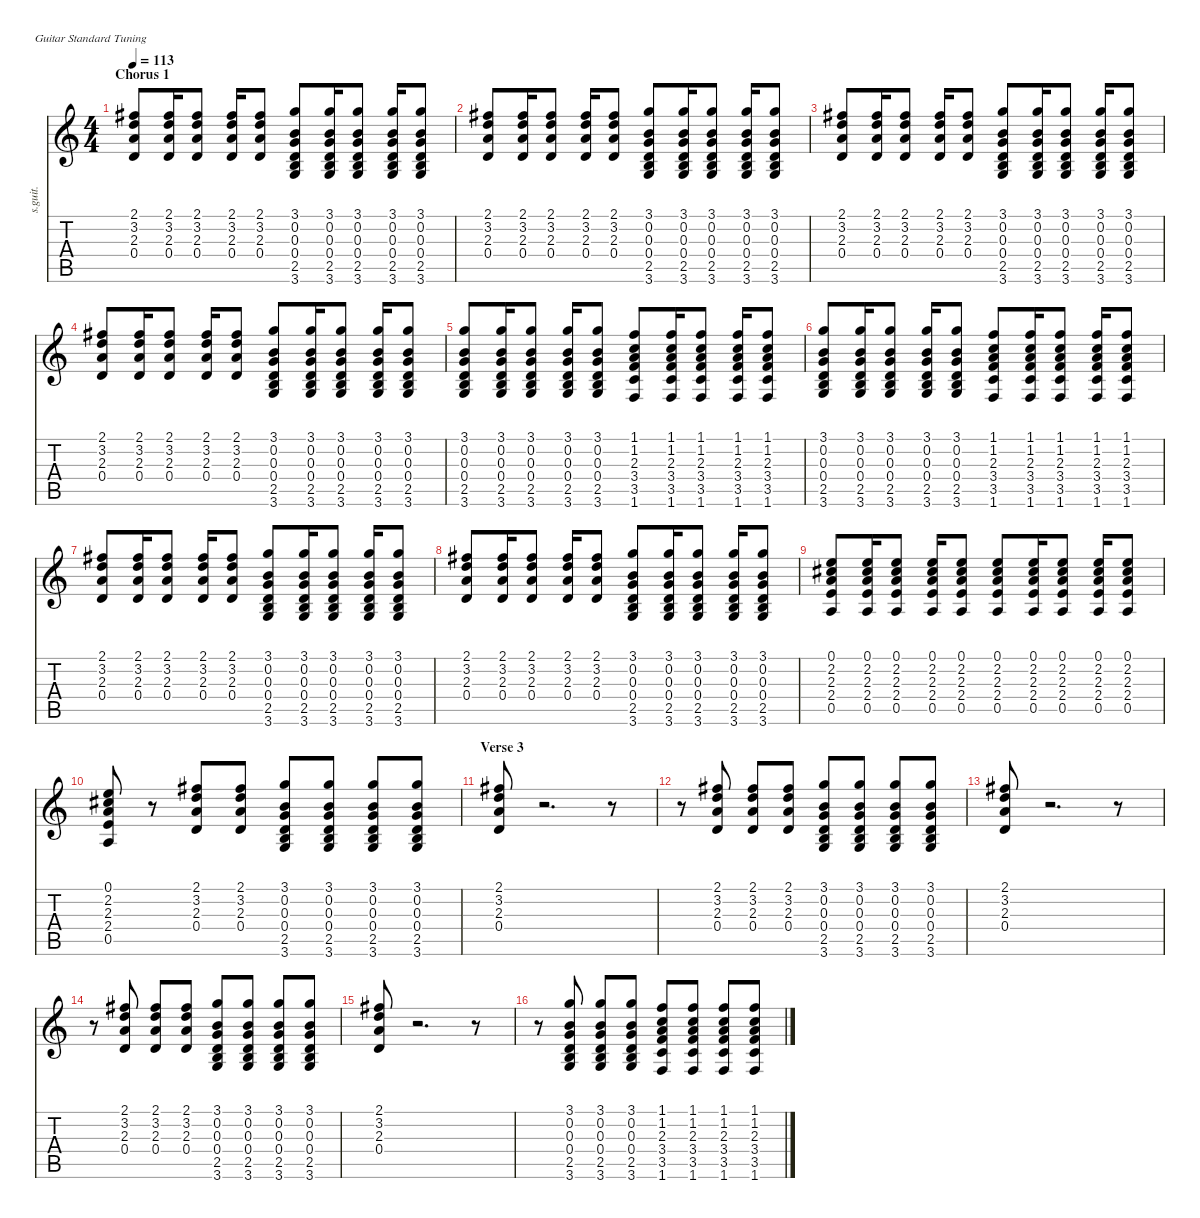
\defaultSystemsLayout 4
\hideDynamics
\bracketExtendMode nobrackets
\track ("Guitar (Left)" "s.guit.") {instrument overdrivenguitar}
\staff {score tabs}
\tuning (E4 B3 G3 D3 A2 E2)
\ts (4 4)
\section ("" "Chorus 1")
\tempo 113
\clef g2
\ks c
(2.1{acc #} 3.2 2.3 0.4).8{lyrics (0 "") lyrics (1 "") lyrics (2 "") lyrics (3 "") lyrics (4 "") dy f} (2.1{acc #} 3.2 2.3 0.4).16{lyrics (0 "") lyrics (1 "") lyrics (2 "") lyrics (3 "") lyrics (4 "")} (2.1{acc #} 3.2 2.3 0.4).8{lyrics (0 "") lyrics (1 "") lyrics (2 "") lyrics (3 "") lyrics (4 "")} (2.1{acc #} 3.2 2.3 0.4).16{lyrics (0 "") lyrics (1 "") lyrics (2 "") lyrics (3 "") lyrics (4 "")} (2.1{acc #} 3.2 2.3 0.4).8{lyrics (0 "") lyrics (1 "") lyrics (2 "") lyrics (3 "") lyrics (4 "")} (3.1 0.2 0.3 0.4 2.5 3.6).8{lyrics (0 "") lyrics (1 "") lyrics (2 "") lyrics (3 "") lyrics (4 "")} (3.1 0.2 0.3 0.4 2.5 3.6).16{lyrics (0 "") lyrics (1 "") lyrics (2 "") lyrics (3 "") lyrics (4 "")} (3.1 0.2 0.3 0.4 2.5 3.6).8{lyrics (0 "") lyrics (1 "") lyrics (2 "") lyrics (3 "") lyrics (4 "")} (3.1 0.2 0.3 0.4 2.5 3.6).16{lyrics (0 "") lyrics (1 "") lyrics (2 "") lyrics (3 "") lyrics (4 "")} (3.1 0.2 0.3 0.4 2.5 3.6).8{lyrics (0 "") lyrics (1 "") lyrics (2 "") lyrics (3 "") lyrics (4 "")} |
(2.1{acc #} 3.2 2.3 0.4).8{lyrics (0 "") lyrics (1 "") lyrics (2 "") lyrics (3 "") lyrics (4 "")} (2.1{acc #} 3.2 2.3 0.4).16{lyrics (0 "") lyrics (1 "") lyrics (2 "") lyrics (3 "") lyrics (4 "")} (2.1{acc #} 3.2 2.3 0.4).8{lyrics (0 "") lyrics (1 "") lyrics (2 "") lyrics (3 "") lyrics (4 "")} (2.1{acc #} 3.2 2.3 0.4).16{lyrics (0 "") lyrics (1 "") lyrics (2 "") lyrics (3 "") lyrics (4 "")} (2.1{acc #} 3.2 2.3 0.4).8{lyrics (0 "") lyrics (1 "") lyrics (2 "") lyrics (3 "") lyrics (4 "")} (3.1 0.2 0.3 0.4 2.5 3.6).8{lyrics (0 "") lyrics (1 "") lyrics (2 "") lyrics (3 "") lyrics (4 "")} (3.1 0.2 0.3 0.4 2.5 3.6).16{lyrics (0 "") lyrics (1 "") lyrics (2 "") lyrics (3 "") lyrics (4 "")} (3.1 0.2 0.3 0.4 2.5 3.6).8{lyrics (0 "") lyrics (1 "") lyrics (2 "") lyrics (3 "") lyrics (4 "")} (3.1 0.2 0.3 0.4 2.5 3.6).16{lyrics (0 "") lyrics (1 "") lyrics (2 "") lyrics (3 "") lyrics (4 "")} (3.1 0.2 0.3 0.4 2.5 3.6).8{lyrics (0 "") lyrics (1 "") lyrics (2 "") lyrics (3 "") lyrics (4 "")} |
(2.1{acc #} 3.2 2.3 0.4).8{lyrics (0 "") lyrics (1 "") lyrics (2 "") lyrics (3 "") lyrics (4 "")} (2.1{acc #} 3.2 2.3 0.4).16{lyrics (0 "") lyrics (1 "") lyrics (2 "") lyrics (3 "") lyrics (4 "")} (2.1{acc #} 3.2 2.3 0.4).8{lyrics (0 "") lyrics (1 "") lyrics (2 "") lyrics (3 "") lyrics (4 "")} (2.1{acc #} 3.2 2.3 0.4).16{lyrics (0 "") lyrics (1 "") lyrics (2 "") lyrics (3 "") lyrics (4 "")} (2.1{acc #} 3.2 2.3 0.4).8{lyrics (0 "") lyrics (1 "") lyrics (2 "") lyrics (3 "") lyrics (4 "")} (3.1 0.2 0.3 0.4 2.5 3.6).8{lyrics (0 "") lyrics (1 "") lyrics (2 "") lyrics (3 "") lyrics (4 "")} (3.1 0.2 0.3 0.4 2.5 3.6).16{lyrics (0 "") lyrics (1 "") lyrics (2 "") lyrics (3 "") lyrics (4 "")} (3.1 0.2 0.3 0.4 2.5 3.6).8{lyrics (0 "") lyrics (1 "") lyrics (2 "") lyrics (3 "") lyrics (4 "")} (3.1 0.2 0.3 0.4 2.5 3.6).16{lyrics (0 "") lyrics (1 "") lyrics (2 "") lyrics (3 "") lyrics (4 "")} (3.1 0.2 0.3 0.4 2.5 3.6).8{lyrics (0 "") lyrics (1 "") lyrics (2 "") lyrics (3 "") lyrics (4 "")} |
(2.1{acc #} 3.2 2.3 0.4).8{lyrics (0 "") lyrics (1 "") lyrics (2 "") lyrics (3 "") lyrics (4 "")} (2.1{acc #} 3.2 2.3 0.4).16{lyrics (0 "") lyrics (1 "") lyrics (2 "") lyrics (3 "") lyrics (4 "")} (2.1{acc #} 3.2 2.3 0.4).8{lyrics (0 "") lyrics (1 "") lyrics (2 "") lyrics (3 "") lyrics (4 "")} (2.1{acc #} 3.2 2.3 0.4).16{lyrics (0 "") lyrics (1 "") lyrics (2 "") lyrics (3 "") lyrics (4 "")} (2.1{acc #} 3.2 2.3 0.4).8{lyrics (0 "") lyrics (1 "") lyrics (2 "") lyrics (3 "") lyrics (4 "")} (3.1 0.2 0.3 0.4 2.5 3.6).8{lyrics (0 "") lyrics (1 "") lyrics (2 "") lyrics (3 "") lyrics (4 "")} (3.1 0.2 0.3 0.4 2.5 3.6).16{lyrics (0 "") lyrics (1 "") lyrics (2 "") lyrics (3 "") lyrics (4 "")} (3.1 0.2 0.3 0.4 2.5 3.6).8{lyrics (0 "") lyrics (1 "") lyrics (2 "") lyrics (3 "") lyrics (4 "")} (3.1 0.2 0.3 0.4 2.5 3.6).16{lyrics (0 "") lyrics (1 "") lyrics (2 "") lyrics (3 "") lyrics (4 "")} (3.1 0.2 0.3 0.4 2.5 3.6).8{lyrics (0 "") lyrics (1 "") lyrics (2 "") lyrics (3 "") lyrics (4 "")} |
(3.1 0.2 0.3 0.4 2.5 3.6).8{lyrics (0 "") lyrics (1 "") lyrics (2 "") lyrics (3 "") lyrics (4 "")} (3.1 0.2 0.3 0.4 2.5 3.6).16{lyrics (0 "") lyrics (1 "") lyrics (2 "") lyrics (3 "") lyrics (4 "")} (3.1 0.2 0.3 0.4 2.5 3.6).8{lyrics (0 "") lyrics (1 "") lyrics (2 "") lyrics (3 "") lyrics (4 "")} (3.1 0.2 0.3 0.4 2.5 3.6).16{lyrics (0 "") lyrics (1 "") lyrics (2 "") lyrics (3 "") lyrics (4 "")} (3.1 0.2 0.3 0.4 2.5 3.6).8{lyrics (0 "") lyrics (1 "") lyrics (2 "") lyrics (3 "") lyrics (4 "")} (1.1 1.2 2.3 3.4 3.5 1.6).8{lyrics (0 "") lyrics (1 "") lyrics (2 "") lyrics (3 "") lyrics (4 "")} (1.1 1.2 2.3 3.4 3.5 1.6).16{lyrics (0 "") lyrics (1 "") lyrics (2 "") lyrics (3 "") lyrics (4 "")} (1.1 1.2 2.3 3.4 3.5 1.6).8{lyrics (0 "") lyrics (1 "") lyrics (2 "") lyrics (3 "") lyrics (4 "")} (1.1 1.2 2.3 3.4 3.5 1.6).16{lyrics (0 "") lyrics (1 "") lyrics (2 "") lyrics (3 "") lyrics (4 "")} (1.1 1.2 2.3 3.4 3.5 1.6).8{lyrics (0 "") lyrics (1 "") lyrics (2 "") lyrics (3 "") lyrics (4 "")} |
(3.1 0.2 0.3 0.4 2.5 3.6).8{lyrics (0 "") lyrics (1 "") lyrics (2 "") lyrics (3 "") lyrics (4 "")} (3.1 0.2 0.3 0.4 2.5 3.6).16{lyrics (0 "") lyrics (1 "") lyrics (2 "") lyrics (3 "") lyrics (4 "")} (3.1 0.2 0.3 0.4 2.5 3.6).8{lyrics (0 "") lyrics (1 "") lyrics (2 "") lyrics (3 "") lyrics (4 "")} (3.1 0.2 0.3 0.4 2.5 3.6).16{lyrics (0 "") lyrics (1 "") lyrics (2 "") lyrics (3 "") lyrics (4 "")} (3.1 0.2 0.3 0.4 2.5 3.6).8{lyrics (0 "") lyrics (1 "") lyrics (2 "") lyrics (3 "") lyrics (4 "")} (1.1 1.2 2.3 3.4 3.5 1.6).8{lyrics (0 "") lyrics (1 "") lyrics (2 "") lyrics (3 "") lyrics (4 "")} (1.1 1.2 2.3 3.4 3.5 1.6).16{lyrics (0 "") lyrics (1 "") lyrics (2 "") lyrics (3 "") lyrics (4 "")} (1.1 1.2 2.3 3.4 3.5 1.6).8{lyrics (0 "") lyrics (1 "") lyrics (2 "") lyrics (3 "") lyrics (4 "")} (1.1 1.2 2.3 3.4 3.5 1.6).16{lyrics (0 "") lyrics (1 "") lyrics (2 "") lyrics (3 "") lyrics (4 "")} (1.1 1.2 2.3 3.4 3.5 1.6).8{lyrics (0 "") lyrics (1 "") lyrics (2 "") lyrics (3 "") lyrics (4 "")} |
(2.1{acc #} 3.2 2.3 0.4).8{lyrics (0 "") lyrics (1 "") lyrics (2 "") lyrics (3 "") lyrics (4 "")} (2.1{acc #} 3.2 2.3 0.4).16{lyrics (0 "") lyrics (1 "") lyrics (2 "") lyrics (3 "") lyrics (4 "")} (2.1{acc #} 3.2 2.3 0.4).8{lyrics (0 "") lyrics (1 "") lyrics (2 "") lyrics (3 "") lyrics (4 "")} (2.1{acc #} 3.2 2.3 0.4).16{lyrics (0 "") lyrics (1 "") lyrics (2 "") lyrics (3 "") lyrics (4 "")} (2.1{acc #} 3.2 2.3 0.4).8{lyrics (0 "") lyrics (1 "") lyrics (2 "") lyrics (3 "") lyrics (4 "")} (3.1 0.2 0.3 0.4 2.5 3.6).8{lyrics (0 "") lyrics (1 "") lyrics (2 "") lyrics (3 "") lyrics (4 "")} (3.1 0.2 0.3 0.4 2.5 3.6).16{lyrics (0 "") lyrics (1 "") lyrics (2 "") lyrics (3 "") lyrics (4 "")} (3.1 0.2 0.3 0.4 2.5 3.6).8{lyrics (0 "") lyrics (1 "") lyrics (2 "") lyrics (3 "") lyrics (4 "")} (3.1 0.2 0.3 0.4 2.5 3.6).16{lyrics (0 "") lyrics (1 "") lyrics (2 "") lyrics (3 "") lyrics (4 "")} (3.1 0.2 0.3 0.4 2.5 3.6).8{lyrics (0 "") lyrics (1 "") lyrics (2 "") lyrics (3 "") lyrics (4 "")} |
(2.1{acc #} 3.2 2.3 0.4).8{lyrics (0 "") lyrics (1 "") lyrics (2 "") lyrics (3 "") lyrics (4 "")} (2.1{acc #} 3.2 2.3 0.4).16{lyrics (0 "") lyrics (1 "") lyrics (2 "") lyrics (3 "") lyrics (4 "")} (2.1{acc #} 3.2 2.3 0.4).8{lyrics (0 "") lyrics (1 "") lyrics (2 "") lyrics (3 "") lyrics (4 "")} (2.1{acc #} 3.2 2.3 0.4).16{lyrics (0 "") lyrics (1 "") lyrics (2 "") lyrics (3 "") lyrics (4 "")} (2.1{acc #} 3.2 2.3 0.4).8{lyrics (0 "") lyrics (1 "") lyrics (2 "") lyrics (3 "") lyrics (4 "")} (3.1 0.2 0.3 0.4 2.5 3.6).8{lyrics (0 "") lyrics (1 "") lyrics (2 "") lyrics (3 "") lyrics (4 "")} (3.1 0.2 0.3 0.4 2.5 3.6).16{lyrics (0 "") lyrics (1 "") lyrics (2 "") lyrics (3 "") lyrics (4 "")} (3.1 0.2 0.3 0.4 2.5 3.6).8{lyrics (0 "") lyrics (1 "") lyrics (2 "") lyrics (3 "") lyrics (4 "")} (3.1 0.2 0.3 0.4 2.5 3.6).16{lyrics (0 "") lyrics (1 "") lyrics (2 "") lyrics (3 "") lyrics (4 "")} (3.1 0.2 0.3 0.4 2.5 3.6).8{lyrics (0 "") lyrics (1 "") lyrics (2 "") lyrics (3 "") lyrics (4 "")} |
(0.1 2.2{acc #} 2.3 2.4 0.5).8{lyrics (0 "") lyrics (1 "") lyrics (2 "") lyrics (3 "") lyrics (4 "")} (0.1 2.2{acc #} 2.3 2.4 0.5).16{lyrics (0 "") lyrics (1 "") lyrics (2 "") lyrics (3 "") lyrics (4 "")} (0.1 2.2{acc #} 2.3 2.4 0.5).8{lyrics (0 "") lyrics (1 "") lyrics (2 "") lyrics (3 "") lyrics (4 "")} (0.1 2.2{acc #} 2.3 2.4 0.5).16{lyrics (0 "") lyrics (1 "") lyrics (2 "") lyrics (3 "") lyrics (4 "")} (0.1 2.2{acc #} 2.3 2.4 0.5).8{lyrics (0 "") lyrics (1 "") lyrics (2 "") lyrics (3 "") lyrics (4 "")} (0.1 2.2{acc #} 2.3 2.4 0.5).8{lyrics (0 "") lyrics (1 "") lyrics (2 "") lyrics (3 "") lyrics (4 "")} (0.1 2.2{acc #} 2.3 2.4 0.5).16{lyrics (0 "") lyrics (1 "") lyrics (2 "") lyrics (3 "") lyrics (4 "")} (0.1 2.2{acc #} 2.3 2.4 0.5).8{lyrics (0 "") lyrics (1 "") lyrics (2 "") lyrics (3 "") lyrics (4 "")} (0.1 2.2{acc #} 2.3 2.4 0.5).16{lyrics (0 "") lyrics (1 "") lyrics (2 "") lyrics (3 "") lyrics (4 "")} (0.1 2.2{acc #} 2.3 2.4 0.5).8{lyrics (0 "") lyrics (1 "") lyrics (2 "") lyrics (3 "") lyrics (4 "")} |
(0.1 2.2{acc #} 2.3 2.4 0.5).8{lyrics (0 "") lyrics (1 "") lyrics (2 "") lyrics (3 "") lyrics (4 "")} r.8 (2.1{acc #} 3.2 2.3 0.4).8{lyrics (0 "") lyrics (1 "") lyrics (2 "") lyrics (3 "") lyrics (4 "")} (2.1{acc #} 3.2 2.3 0.4).8{lyrics (0 "") lyrics (1 "") lyrics (2 "") lyrics (3 "") lyrics (4 "")} (3.1 0.2 0.3 0.4 2.5 3.6).8{lyrics (0 "") lyrics (1 "") lyrics (2 "") lyrics (3 "") lyrics (4 "")} (3.1 0.2 0.3 0.4 2.5 3.6).8{lyrics (0 "") lyrics (1 "") lyrics (2 "") lyrics (3 "") lyrics (4 "")} (3.1 0.2 0.3 0.4 2.5 3.6).8{lyrics (0 "") lyrics (1 "") lyrics (2 "") lyrics (3 "") lyrics (4 "")} (3.1 0.2 0.3 0.4 2.5 3.6).8{lyrics (0 "") lyrics (1 "") lyrics (2 "") lyrics (3 "") lyrics (4 "")} |
\section ("" "Verse 3")
(2.1{acc #} 3.2 2.3 0.4).8{lyrics (0 "") lyrics (1 "") lyrics (2 "") lyrics (3 "") lyrics (4 "")} r.2{d} r.8 |
r.8 (2.1{acc #} 3.2 2.3 0.4).8{lyrics (0 "") lyrics (1 "") lyrics (2 "") lyrics (3 "") lyrics (4 "")} (2.1{acc #} 3.2 2.3 0.4).8{lyrics (0 "") lyrics (1 "") lyrics (2 "") lyrics (3 "") lyrics (4 "")} (2.1{acc #} 3.2 2.3 0.4).8{lyrics (0 "") lyrics (1 "") lyrics (2 "") lyrics (3 "") lyrics (4 "")} (3.1 0.2 0.3 0.4 2.5 3.6).8{lyrics (0 "") lyrics (1 "") lyrics (2 "") lyrics (3 "") lyrics (4 "")} (3.1 0.2 0.3 0.4 2.5 3.6).8{lyrics (0 "") lyrics (1 "") lyrics (2 "") lyrics (3 "") lyrics (4 "")} (3.1 0.2 0.3 0.4 2.5 3.6).8{lyrics (0 "") lyrics (1 "") lyrics (2 "") lyrics (3 "") lyrics (4 "")} (3.1 0.2 0.3 0.4 2.5 3.6).8{lyrics (0 "") lyrics (1 "") lyrics (2 "") lyrics (3 "") lyrics (4 "")} |
(2.1{acc #} 3.2 2.3 0.4).8{lyrics (0 "") lyrics (1 "") lyrics (2 "") lyrics (3 "") lyrics (4 "")} r.2{d} r.8 |
r.8 (2.1{acc #} 3.2 2.3 0.4).8{lyrics (0 "") lyrics (1 "") lyrics (2 "") lyrics (3 "") lyrics (4 "")} (2.1{acc #} 3.2 2.3 0.4).8{lyrics (0 "") lyrics (1 "") lyrics (2 "") lyrics (3 "") lyrics (4 "")} (2.1{acc #} 3.2 2.3 0.4).8{lyrics (0 "") lyrics (1 "") lyrics (2 "") lyrics (3 "") lyrics (4 "")} (3.1 0.2 0.3 0.4 2.5 3.6).8{lyrics (0 "") lyrics (1 "") lyrics (2 "") lyrics (3 "") lyrics (4 "")} (3.1 0.2 0.3 0.4 2.5 3.6).8{lyrics (0 "") lyrics (1 "") lyrics (2 "") lyrics (3 "") lyrics (4 "")} (3.1 0.2 0.3 0.4 2.5 3.6).8{lyrics (0 "") lyrics (1 "") lyrics (2 "") lyrics (3 "") lyrics (4 "")} (3.1 0.2 0.3 0.4 2.5 3.6).8{lyrics (0 "") lyrics (1 "") lyrics (2 "") lyrics (3 "") lyrics (4 "")} |
(2.1{acc #} 3.2 2.3 0.4).8{lyrics (0 "") lyrics (1 "") lyrics (2 "") lyrics (3 "") lyrics (4 "")} r.2{d} r.8 |
r.8 (3.1 0.2 0.3 0.4 2.5 3.6).8{lyrics (0 "") lyrics (1 "") lyrics (2 "") lyrics (3 "") lyrics (4 "")} (3.1 0.2 0.3 0.4 2.5 3.6).8{lyrics (0 "") lyrics (1 "") lyrics (2 "") lyrics (3 "") lyrics (4 "")} (3.1 0.2 0.3 0.4 2.5 3.6).8{lyrics (0 "") lyrics (1 "") lyrics (2 "") lyrics (3 "") lyrics (4 "")} (1.1 1.2 2.3 3.4 3.5 1.6).8{lyrics (0 "") lyrics (1 "") lyrics (2 "") lyrics (3 "") lyrics (4 "")} (1.1 1.2 2.3 3.4 3.5 1.6).8{lyrics (0 "") lyrics (1 "") lyrics (2 "") lyrics (3 "") lyrics (4 "")} (1.1 1.2 2.3 3.4 3.5 1.6).8{lyrics (0 "") lyrics (1 "") lyrics (2 "") lyrics (3 "") lyrics (4 "")} (1.1 1.2 2.3 3.4 3.5 1.6).8{lyrics (0 "") lyrics (1 "") lyrics (2 "") lyrics (3 "") lyrics (4 "")}
